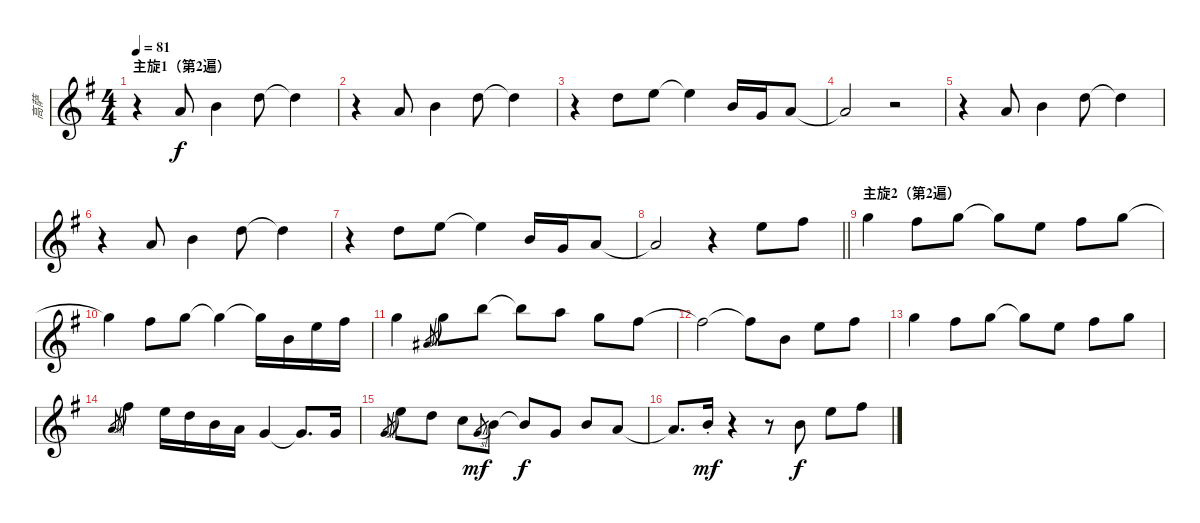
\track ("高萨" "高萨") {instrument altosax}
\staff {score}
\tuning (E4 B3 G3 D3 A2 E2) {hide}
\ts (4 4)
\section ("" "主旋1（第2遍）")
\tempo 81
\clef g2
\ks g
r.4{dy f} 5.1.8 7.1.4 10.1.8 10.1{t}.4 |
r.4 10.2.8 7.1.4 10.1.8 10.1{t}.4 |
r.4 10.1.8 12.1.8 12.1{t}.4 12.2.16 12.3.16 10.2.8 |
10.2{t}.2 r.2 |
r.4 5.1.8 7.1.4 10.1.8 10.1{t}.4 |
r.4 10.2.8 7.1.4 10.1.8 10.1{t}.4 |
r.4 10.1.8 12.1.8 12.1{t}.4 12.2.16 12.3.16 10.2.8 |
\barLineRight lightlight
10.2{t}.2 r.4 12.1.8 14.1.8 |
\section ("" "主旋2（第2遍）")
15.1.4 14.1.8 15.1.8 15.1{t}.8 12.1.8 14.1.8 15.1.8 |
15.1{t}.4 14.1.8 15.1.8 15.1{t}.4 15.1{t}.16 7.1.16 12.1.16 14.1.16 |
15.1.4 6.1{sl}.8{gr} 15.1.8 19.1.8 19.1{t}.8 17.1.8 15.1.8 14.1.8 |
14.1{t}.2 14.1{t}.8 7.1.8 12.1.8 14.1.8 |
15.1.4 14.1.8 15.1.8 15.1{t}.8 12.1.8 14.1.8 15.1.8 |
5.1{sl}.8{gr} 14.1.4 12.1.16 10.1.16 12.2.16 10.2.16 12.3.4 12.3{t}.8{d} 12.3.16 |
3.1{sl}.8{gr} 12.1.8 10.1.8 8.1.8 3.1{sl}.8{gr dy mf} 7.1.8 7.1{t}.8{dy f} 8.2.8 7.1.8 5.1.8 |
5.1{t}.8{d} 7.1{st}.16{dy mf} r.4 r.8 7.1.8{dy f} 12.1.8 14.1.8
